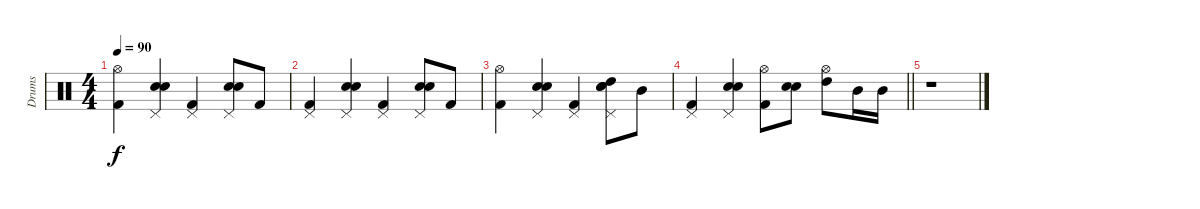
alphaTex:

\track ("Drums" "Drums") {instrument percussion}
\staff {score}
\articulation defaults
\ts (4 4)
\tempo 90
\clef neutral
\ks c
("Hi-Hat (open)" "Kick (hit) 2").4{dy f} ("Snare (hit) 2" "Electric Snare (hit)" "Pedal Hi-Hat (hit)").4 ("Kick (hit) 2" "Pedal Hi-Hat (hit)").4 ("Snare (hit) 2" "Electric Snare (hit)" "Pedal Hi-Hat (hit)").8 "Kick (hit) 2".8 |
("Kick (hit) 2" "Pedal Hi-Hat (hit)").4 ("Snare (hit) 2" "Electric Snare (hit)" "Pedal Hi-Hat (hit)").4 ("Kick (hit) 2" "Pedal Hi-Hat (hit)").4 ("Snare (hit) 2" "Electric Snare (hit)" "Pedal Hi-Hat (hit)").8 "Kick (hit) 2".8 |
("Hi-Hat (open)" "Kick (hit) 2").4 ("Snare (hit) 2" "Electric Snare (hit)" "Pedal Hi-Hat (hit)").4 ("Kick (hit) 2" "Pedal Hi-Hat (hit)").4 ("Snare (hit) 2" "Electric Snare (hit)" "High Tom (hit)" "Pedal Hi-Hat (hit)").8 "Mid Tom (hit)".8 |
\barLineRight lightlight
("Kick (hit) 2" "Pedal Hi-Hat (hit)").4 ("Snare (hit) 2" "Electric Snare (hit)" "Pedal Hi-Hat (hit)").4 ("Hi-Hat (open)" "Kick (hit) 2").8 ("Snare (hit) 2" "Electric Snare (hit)").8 ("Hi-Hat (open)" "High Tom (hit)").8 "Mid Tom (hit)".16 "Mid Tom (hit)".16 |
r.1
